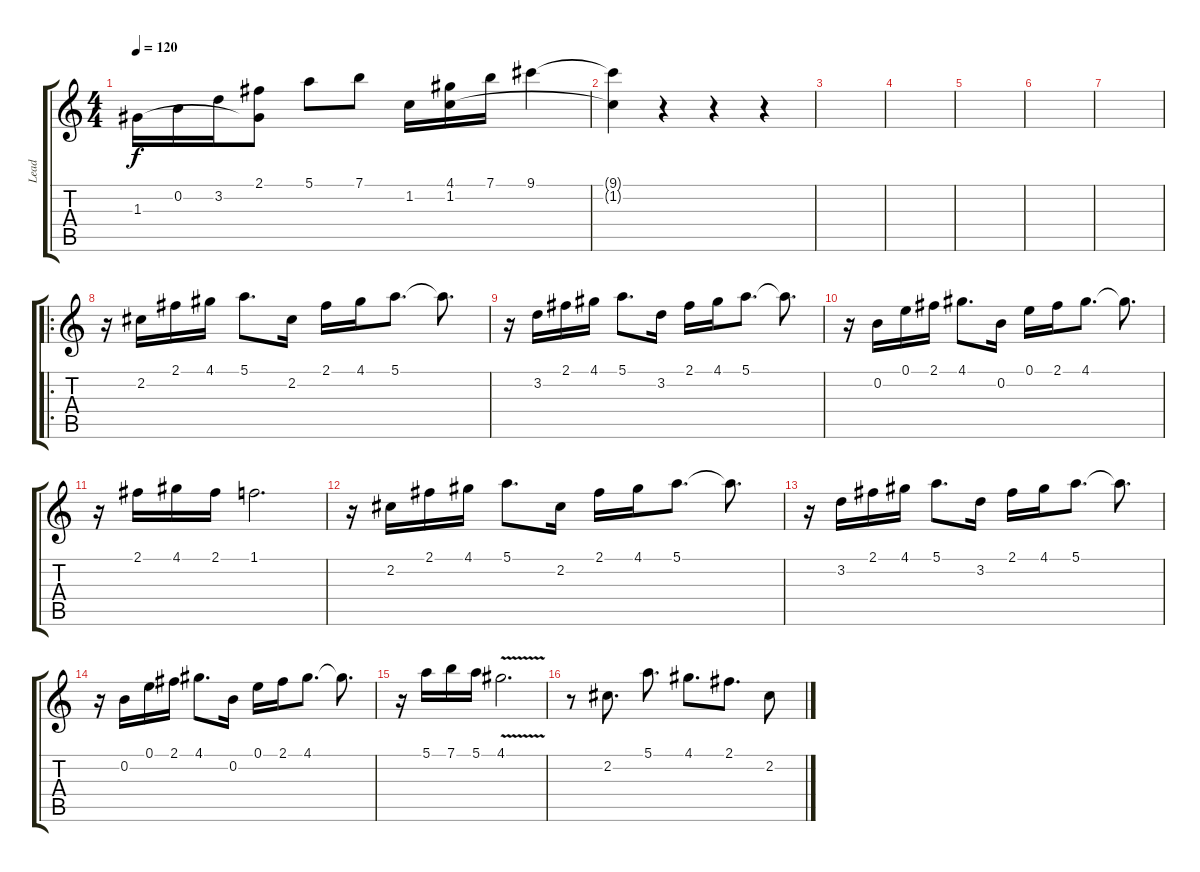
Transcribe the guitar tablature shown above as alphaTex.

\track ("Lead" "Lead") {instrument acousticguitarnylon}
\staff {score tabs}
\tuning (E4 B3 G3 D3 A2 E2) {hide}
\ts (4 4)
\tempo 120
\clef g2
\ks c
1.3.16{dy f instrument acousticguitarnylon} 0.2.16 3.2.16 (2.1 1.3{t}).8 5.1.8 7.1.8 1.2.16 (4.1 1.2).16 7.1.16 9.1.4 |
(9.1{t} 1.2{t}).4 r.4 r.4 r.4 |
|
|
|
|
|
\ro
r.16 2.2.16 2.1.16 4.1.16 5.1.8{d} 2.2.16 2.1.16 4.1.16 5.1.8{d} 5.1{t}.8{d} |
r.16 3.2.16 2.1.16 4.1.16 5.1.8{d} 3.2.16 2.1.16 4.1.16 5.1.8{d} 5.1{t}.8{d} |
r.16 0.2.16 0.1.16 2.1.16 4.1.8{d} 0.2.16 0.1.16 2.1.16 4.1.8{d} 4.1{t}.8{d} |
r.16 2.1.16 4.1.16 2.1.16 1.1.2{d} |
r.16 2.2.16 2.1.16 4.1.16 5.1.8{d} 2.2.16 2.1.16 4.1.16 5.1.8{d} 5.1{t}.8{d} |
r.16 3.2.16 2.1.16 4.1.16 5.1.8{d} 3.2.16 2.1.16 4.1.16 5.1.8{d} 5.1{t}.8{d} |
r.16 0.2.16 0.1.16 2.1.16 4.1.8{d} 0.2.16 0.1.16 2.1.16 4.1.8{d} 4.1{t}.8{d} |
r.16 5.1.16 7.1.16 5.1.16 4.1{v}.2{d} |
r.8 2.2.8{d} 5.1.8{d} 4.1.8{d} 2.1.8{d} 2.2.8
